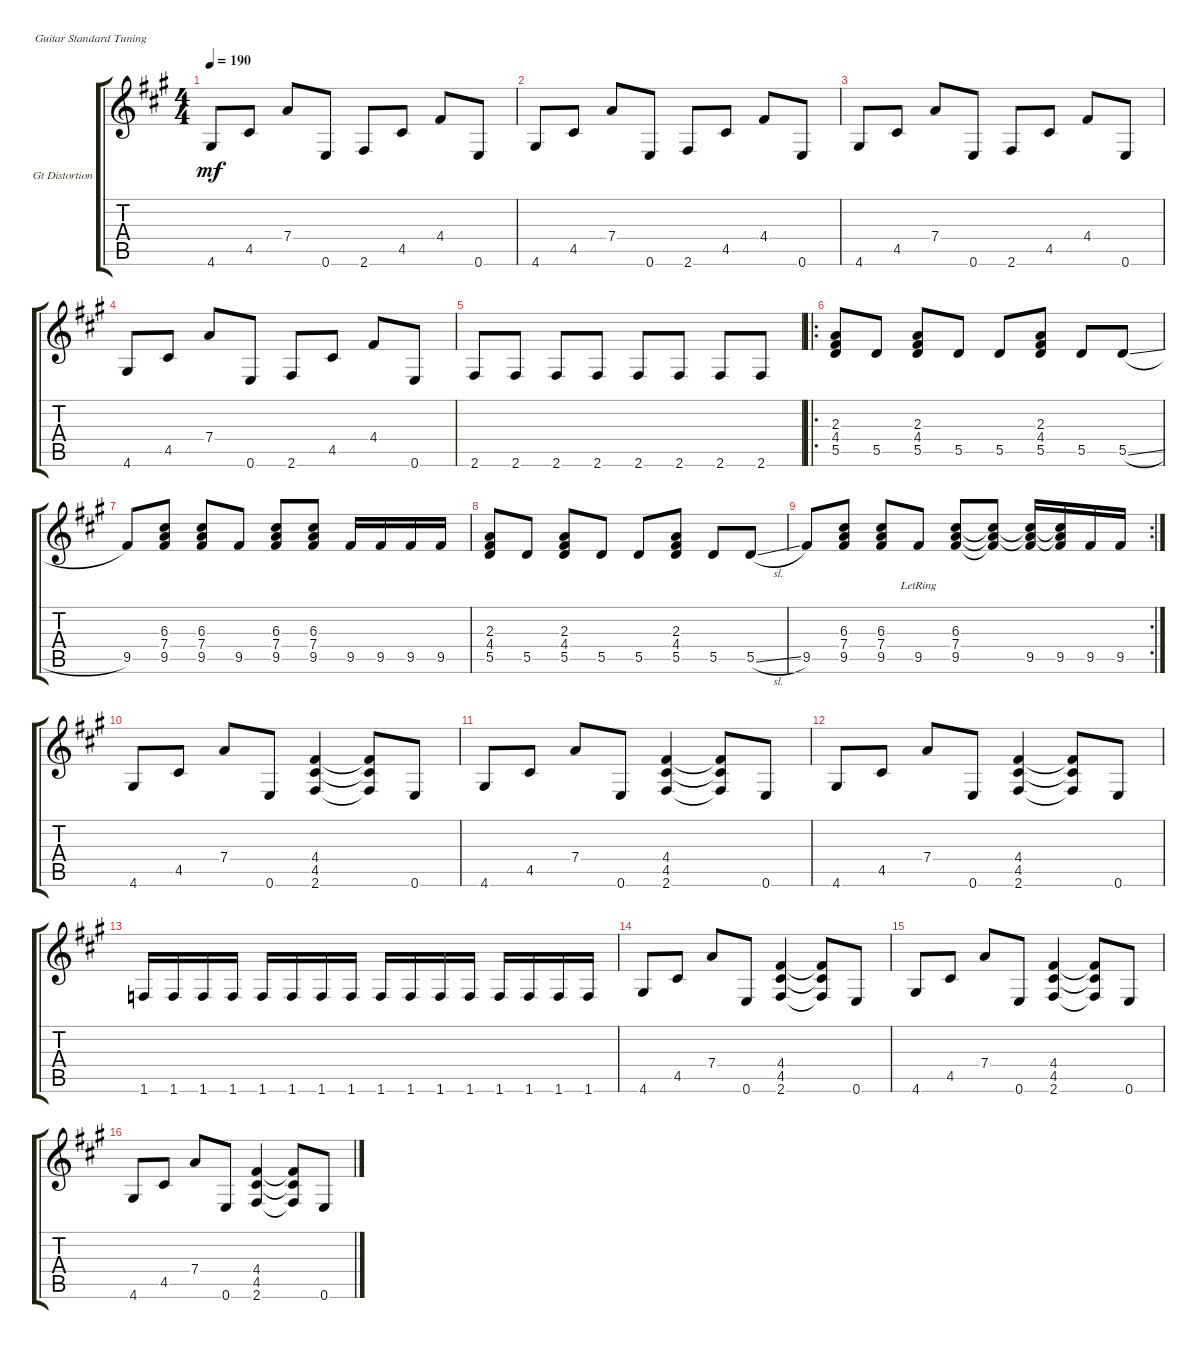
\defaultSystemsLayout 4
\bracketExtendMode groupsimilarinstruments
\firstSystemTrackNameOrientation horizontal
\otherSystemsTrackNameOrientation horizontal
\track ("Ryan" "Gt Distortion") {instrument distortionguitar}
\staff {score tabs}
\tuning (E4 B3 G3 D3 A2 E2)
\ts (4 4)
\tempo 190
\clef g2
\ks f#minor
4.6.8{dy mf} 4.5.8 7.4.8 0.6.8 2.6.8 4.5.8 4.4.8 0.6.8 |
4.6.8 4.5.8 7.4.8 0.6.8 2.6.8 4.5.8 4.4.8 0.6.8 |
4.6.8 4.5.8 7.4.8 0.6.8 2.6.8 4.5.8 4.4.8 0.6.8 |
4.6.8 4.5.8 7.4.8 0.6.8 2.6.8 4.5.8 4.4.8 0.6.8 |
2.6.8 2.6.8 2.6.8 2.6.8 2.6.8 2.6.8 2.6.8 2.6.8 |
\ro
(5.5 4.4 2.3).8 5.5.8 (4.4 2.3 5.5).8 5.5.8 5.5.8 (5.5 4.4 2.3).8 5.5.8 5.5{sl}.8 |
9.5.8 (9.5 7.4 6.3).8 (9.5 7.4 6.3).8 9.5.8 (9.5 7.4 6.3).8 (9.5 7.4 6.3).8 9.5.16 9.5.16 9.5.16 9.5.16 |
(5.5 4.4 2.3).8 5.5.8 (4.4 2.3 5.5).8 5.5.8 5.5.8 (5.5 4.4 2.3).8 5.5.8 5.5{sl}.8 |
\rc 2
9.5.8 (9.5 7.4 6.3).8 (9.5 7.4 6.3).8 9.5{lr}.8 (9.5 7.4 6.3).8 (9.5{t} 7.4{t} 6.3{t}).8 (9.5 7.4{t} 6.3{t}).16 (9.5 7.4{t} 6.3{t}).16 9.5.16 9.5.16 |
4.6.8 4.5.8 7.4.8 0.6.8 (2.6 4.5 4.4).4 (2.6{t} 4.5{t} 4.4{t}).8 0.6.8 |
4.6.8 4.5.8 7.4.8 0.6.8 (2.6 4.5 4.4).4 (2.6{t} 4.5{t} 4.4{t}).8 0.6.8 |
4.6.8 4.5.8 7.4.8 0.6.8 (2.6 4.5 4.4).4 (2.6{t} 4.5{t} 4.4{t}).8 0.6.8 |
1.6.16 1.6.16 1.6.16 1.6.16 1.6.16 1.6.16 1.6.16 1.6.16 1.6.16 1.6.16 1.6.16 1.6.16 1.6.16 1.6.16 1.6.16 1.6.16 |
4.6.8 4.5.8 7.4.8 0.6.8 (2.6 4.5 4.4).4 (2.6{t} 4.5{t} 4.4{t}).8 0.6.8 |
4.6.8 4.5.8 7.4.8 0.6.8 (2.6 4.5 4.4).4 (2.6{t} 4.5{t} 4.4{t}).8 0.6.8 |
4.6.8 4.5.8 7.4.8 0.6.8 (2.6 4.5 4.4).4 (2.6{t} 4.5{t} 4.4{t}).8 0.6.8
